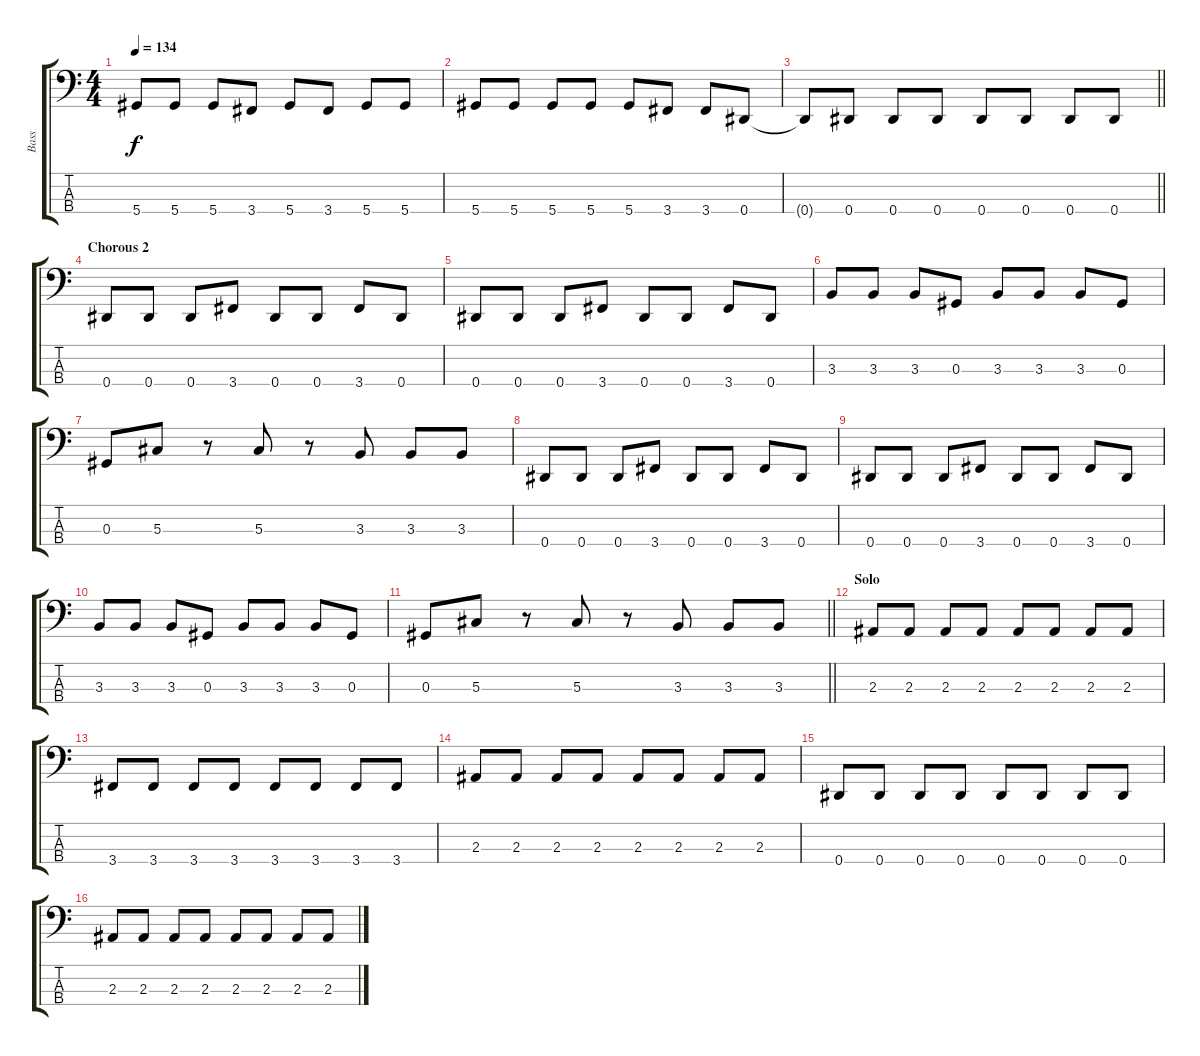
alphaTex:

\track ("Bass" "Bass") {instrument electricbassfinger}
\staff {score tabs}
\tuning (Gb2 Db2 Ab1 Eb1) {hide}
\ts (4 4)
\tempo 134
\clef f4
\ks c
5.4.8{dy f} 5.4.8 5.4.8 3.4.8 5.4.8 3.4.8 5.4.8 5.4.8 |
5.4.8 5.4.8 5.4.8 5.4.8 5.4.8 3.4.8 3.4.8 0.4.8 |
\barLineRight lightlight
0.4{t}.8 0.4.8 0.4.8 0.4.8 0.4.8 0.4.8 0.4.8 0.4.8 |
\section ("" "Chorous 2")
0.4.8 0.4.8 0.4.8 3.4.8 0.4.8 0.4.8 3.4.8 0.4.8 |
0.4.8 0.4.8 0.4.8 3.4.8 0.4.8 0.4.8 3.4.8 0.4.8 |
3.3.8 3.3.8 3.3.8 0.3.8 3.3.8 3.3.8 3.3.8 0.3.8 |
0.3.8 5.3.8 r.8 5.3.8 r.8 3.3.8 3.3.8 3.3.8 |
0.4.8 0.4.8 0.4.8 3.4.8 0.4.8 0.4.8 3.4.8 0.4.8 |
0.4.8 0.4.8 0.4.8 3.4.8 0.4.8 0.4.8 3.4.8 0.4.8 |
3.3.8 3.3.8 3.3.8 0.3.8 3.3.8 3.3.8 3.3.8 0.3.8 |
\barLineRight lightlight
0.3.8 5.3.8 r.8 5.3.8 r.8 3.3.8 3.3.8 3.3.8 |
\section ("" "Solo")
2.3.8 2.3.8 2.3.8 2.3.8 2.3.8 2.3.8 2.3.8 2.3.8 |
3.4.8 3.4.8 3.4.8 3.4.8 3.4.8 3.4.8 3.4.8 3.4.8 |
2.3.8 2.3.8 2.3.8 2.3.8 2.3.8 2.3.8 2.3.8 2.3.8 |
0.4.8 0.4.8 0.4.8 0.4.8 0.4.8 0.4.8 0.4.8 0.4.8 |
2.3.8 2.3.8 2.3.8 2.3.8 2.3.8 2.3.8 2.3.8 2.3.8
